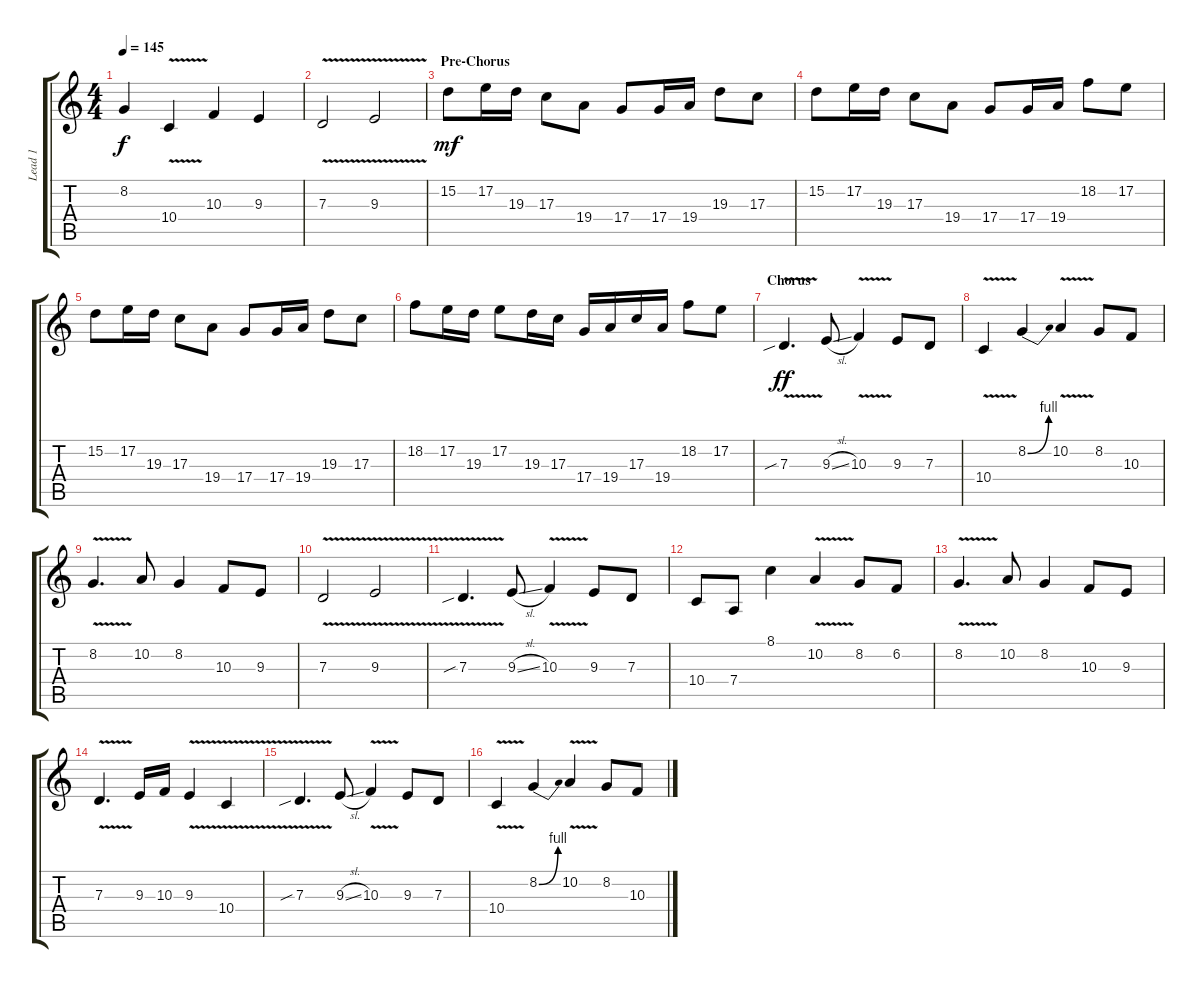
\track ("Lead 1" "Lead 1") {instrument lead7fifths}
\staff {score tabs}
\tuning (E4 B3 G3 D3 A2 D2) {hide}
\ts (4 4)
\tempo 145
\clef g2
\ks c
8.2.4{dy f} 10.4{v}.4 10.3.4 9.3.4 |
7.3{v}.2 9.3{v}.2 |
\section ("" "Pre-Chorus")
15.2.8{dy mf} 17.2.16 19.3.16 17.3.8 19.4.8 17.4.8 17.4.16 19.4.16 19.3.8 17.3.8 |
15.2.8 17.2.16 19.3.16 17.3.8 19.4.8 17.4.8 17.4.16 19.4.16 18.2.8 17.2.8 |
15.2.8 17.2.16 19.3.16 17.3.8 19.4.8 17.4.8 17.4.16 19.4.16 19.3.8 17.3.8 |
18.2.8 17.2.16 19.3.16 17.2.8 19.3.16 17.3.16 17.4.16 19.4.16 17.3.16 19.4.16 18.2.8 17.2.8 |
\section ("" "Chorus")
7.3{v sib}.4{d dy ff} 9.3{sl}.8 10.3{v}.4 9.3.8 7.3.8 |
10.4{v}.4 8.2{be (bend 0 0 60 4)}.4 10.2{v}.4 8.2.8 10.3.8 |
8.2{v}.4{d} 10.2.8 8.2.4 10.3.8 9.3.8 |
7.3{v}.2 9.3{v}.2 |
7.3{v sib}.4{d} 9.3{sl}.8 10.3{v}.4 9.3.8 7.3.8 |
10.4.8 7.4.8 8.1.4 10.2{v}.4 8.2.8 6.2.8 |
8.2{v}.4{d} 10.2.8 8.2.4 10.3.8 9.3.8 |
7.3{v}.4{d} 9.3.16 10.3.16 9.3{v}.4 10.4{v}.4 |
7.3{v sib}.4{d} 9.3{sl}.8 10.3{v}.4 9.3.8 7.3.8 |
10.4{v}.4 8.2{be (bend 0 0 60 4)}.4 10.2{v}.4 8.2.8 10.3.8
